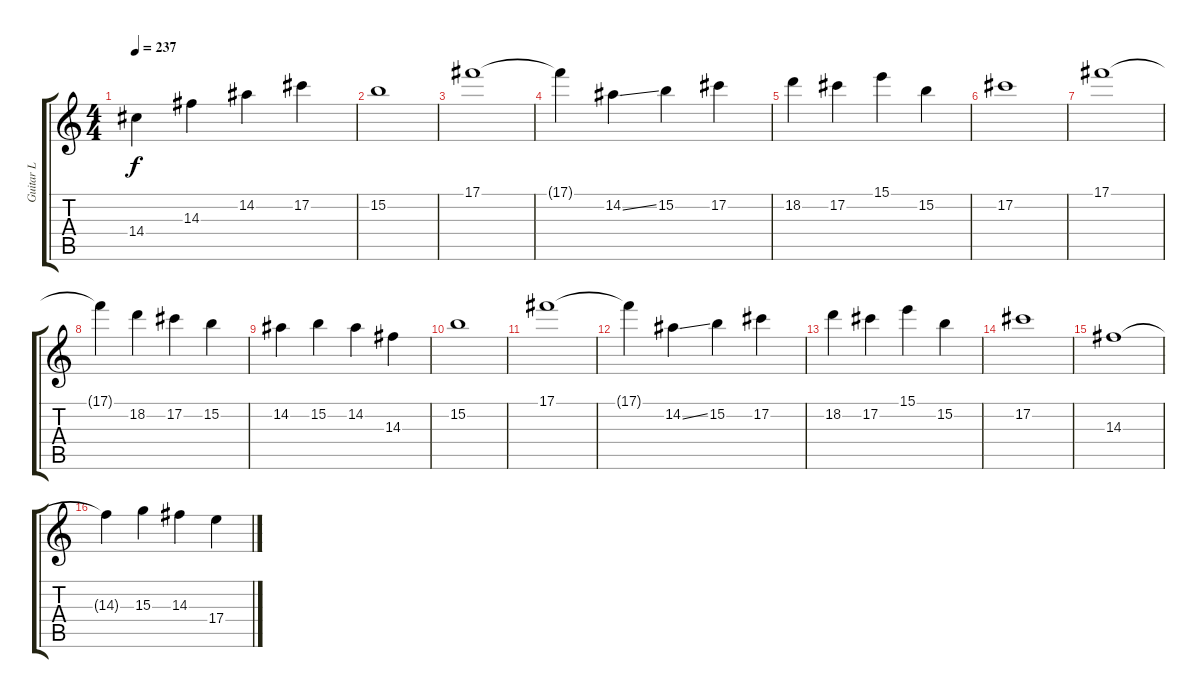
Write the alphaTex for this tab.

\track ("Guitar L" "Guitar L") {instrument distortionguitar}
\staff {score tabs}
\tuning (Db4 Ab3 E3 B2 Gb2 B1) {hide}
\ts (4 4)
\tempo 237
\clef g2
\ks c
14.4.4{dy f} 14.3.4 14.2.4 17.2.4 |
15.2.1 |
17.1.1 |
17.1{t}.4 14.2{ss}.4 15.2.4 17.2.4 |
18.2.4 17.2.4 15.1.4 15.2.4 |
17.2.1 |
17.1.1 |
17.1{t}.4 18.2.4 17.2.4 15.2.4 |
14.2.4 15.2.4 14.2.4 14.3.4 |
15.2.1 |
17.1.1 |
17.1{t}.4 14.2{ss}.4 15.2.4 17.2.4 |
18.2.4 17.2.4 15.1.4 15.2.4 |
17.2.1 |
14.3.1 |
14.3{t}.4 15.3.4 14.3.4 17.4.4
